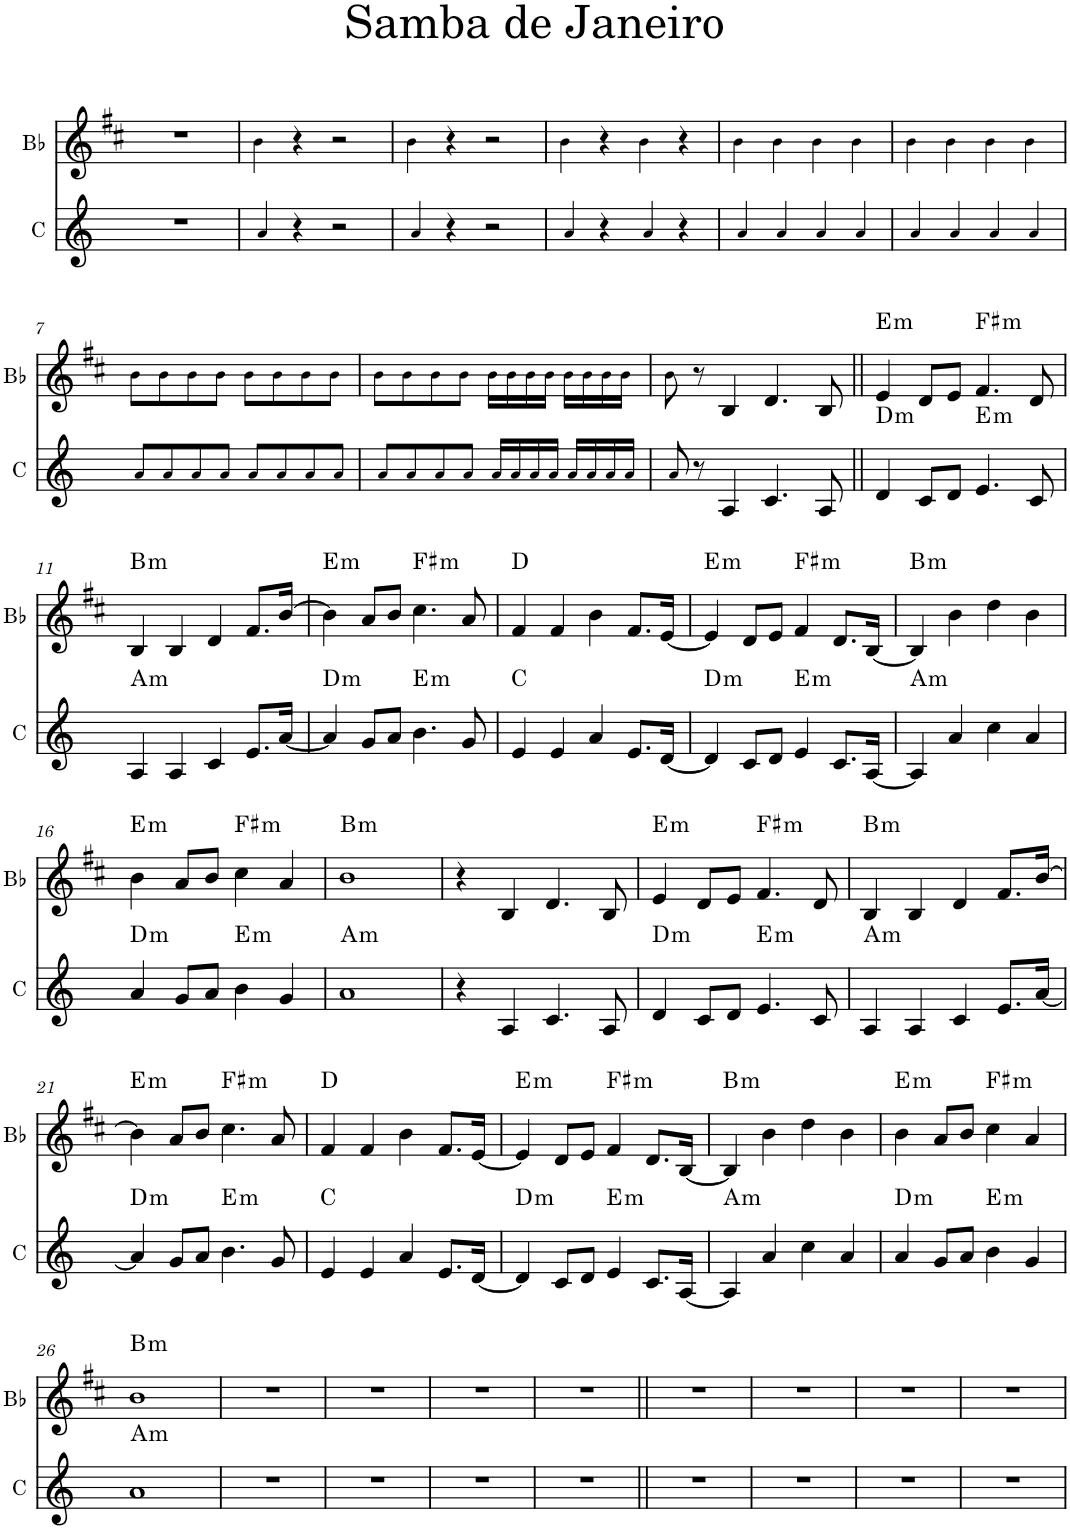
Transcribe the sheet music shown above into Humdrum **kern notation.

**kern	**harte	**kern	**harte
*part2	*part2	*part1	*part1
*staff2	*	*staff1	*
*I"C	*	*I"Bb	*
*I'C	*	*I'Bb	*
*clefG2	*	*clefG2	*
*	*	*Trd1c2	*
*k[]	*	*k[f#c#]	*
=1	=1	=1	=1
1r	.	1r	.
=2	=2	=2	=2
4a!/	.	4b!\	.
4r	.	4r	.
2r	.	2r	.
=3	=3	=3	=3
4a!/	.	4b!\	.
4r	.	4r	.
2r	.	2r	.
=4	=4	=4	=4
4a!/	.	4b!\	.
4r	.	4r	.
4a!/	.	4b!\	.
4r	.	4r	.
=5	=5	=5	=5
4a!/	.	4b!\	.
4a!/	.	4b!\	.
4a!/	.	4b!\	.
4a!/	.	4b!\	.
=6	=6	=6	=6
4a!/	.	4b!\	.
4a!/	.	4b!\	.
4a!/	.	4b!\	.
4a!/	.	4b!\	.
!!LO:LB:g=z
=7	=7	=7	=7
8a!/L	.	8b!\L	.
8a!/	.	8b!\	.
8a!/	.	8b!\	.
8a!/J	.	8b!\J	.
8a!/L	.	8b!\L	.
8a!/	.	8b!\	.
8a!/	.	8b!\	.
8a!/J	.	8b!\J	.
=8	=8	=8	=8
8a!/L	.	8b!\L	.
8a!/	.	8b!\	.
8a!/	.	8b!\	.
8a!/J	.	8b!\J	.
16a!/LL	.	16b!\LL	.
16a!/	.	16b!\	.
16a!/	.	16b!\	.
16a!/JJ	.	16b!\JJ	.
16a!/LL	.	16b!\LL	.
16a!/	.	16b!\	.
16a!/	.	16b!\	.
16a!/JJ	.	16b!\JJ	.
=9	=9	=9	=9
8a!/	.	8b!\	.
8r	.	8r	.
4A/	.	4B/	.
4.c/	.	4.d/	.
8A/	.	8B/	.
=10||	=10||	=10||	=10||
!	!LO:H:kt=m	!	!LO:H:kt=m
4d/	D:min	4e/	E:min
8c/L	.	8d/L	.
8d/J	.	8e/J	.
!	!LO:H:kt=m	!	!LO:H:kt=m
4.e/	E:min	4.f#/	F#:min
8c/	.	8d/	.
!!LO:LB:g=z
=11	=11	=11	=11
!	!LO:H:kt=m	!	!LO:H:kt=m
4A/	A:min	4B/	B:min
4A/	.	4B/	.
4c/	.	4d/	.
8.e/L	.	8.f#/L	.
[16a/Jk	.	[16b/Jk	.
=12	=12	=12	=12
!	!LO:H:kt=m	!	!LO:H:kt=m
4a/]	D:min	4b\]	E:min
8g/L	.	8a/L	.
8a/J	.	8b/J	.
!	!LO:H:kt=m	!	!LO:H:kt=m
4.b\	E:min	4.cc#\	F#:min
8g/	.	8a/	.
=13	=13	=13	=13
4e/	C:maj	4f#/	D:maj
4e/	.	4f#/	.
4a/	.	4b\	.
8.e/L	.	8.f#/L	.
[16d/Jk	.	[16e/Jk	.
=14	=14	=14	=14
!	!LO:H:kt=m	!	!LO:H:kt=m
4d/]	D:min	4e/]	E:min
8c/L	.	8d/L	.
8d/J	.	8e/J	.
!	!LO:H:kt=m	!	!LO:H:kt=m
4e/	E:min	4f#/	F#:min
8.c/L	.	8.d/L	.
[16A/Jk	.	[16B/Jk	.
=15	=15	=15	=15
!	!LO:H:kt=m	!	!LO:H:kt=m
4A/]	A:min	4B/]	B:min
4a/	.	4b\	.
4cc\	.	4dd\	.
4a/	.	4b\	.
!!LO:LB:g=z
=16	=16	=16	=16
!	!LO:H:kt=m	!	!LO:H:kt=m
4a/	D:min	4b\	E:min
8g/L	.	8a/L	.
8a/J	.	8b/J	.
!	!LO:H:kt=m	!	!LO:H:kt=m
4b\	E:min	4cc#\	F#:min
4g/	.	4a/	.
=17	=17	=17	=17
!	!LO:H:kt=m	!	!LO:H:kt=m
1a	A:min	1b	B:min
=18	=18	=18	=18
4r	.	4r	.
4A/	.	4B/	.
4.c/	.	4.d/	.
8A/	.	8B/	.
=19	=19	=19	=19
!	!LO:H:kt=m	!	!LO:H:kt=m
4d/	D:min	4e/	E:min
8c/L	.	8d/L	.
8d/J	.	8e/J	.
!	!LO:H:kt=m	!	!LO:H:kt=m
4.e/	E:min	4.f#/	F#:min
8c/	.	8d/	.
=20	=20	=20	=20
!	!LO:H:kt=m	!	!LO:H:kt=m
4A/	A:min	4B/	B:min
4A/	.	4B/	.
4c/	.	4d/	.
8.e/L	.	8.f#/L	.
[16a/Jk	.	[16b/Jk	.
!!LO:LB:g=z
=21	=21	=21	=21
!	!LO:H:kt=m	!	!LO:H:kt=m
4a/]	D:min	4b\]	E:min
8g/L	.	8a/L	.
8a/J	.	8b/J	.
!	!LO:H:kt=m	!	!LO:H:kt=m
4.b\	E:min	4.cc#\	F#:min
8g/	.	8a/	.
=22	=22	=22	=22
4e/	C:maj	4f#/	D:maj
4e/	.	4f#/	.
4a/	.	4b\	.
8.e/L	.	8.f#/L	.
[16d/Jk	.	[16e/Jk	.
=23	=23	=23	=23
!	!LO:H:kt=m	!	!LO:H:kt=m
4d/]	D:min	4e/]	E:min
8c/L	.	8d/L	.
8d/J	.	8e/J	.
!	!LO:H:kt=m	!	!LO:H:kt=m
4e/	E:min	4f#/	F#:min
8.c/L	.	8.d/L	.
[16A/Jk	.	[16B/Jk	.
=24	=24	=24	=24
!	!LO:H:kt=m	!	!LO:H:kt=m
4A/]	A:min	4B/]	B:min
4a/	.	4b\	.
4cc\	.	4dd\	.
4a/	.	4b\	.
=25	=25	=25	=25
!	!LO:H:kt=m	!	!LO:H:kt=m
4a/	D:min	4b\	E:min
8g/L	.	8a/L	.
8a/J	.	8b/J	.
!	!LO:H:kt=m	!	!LO:H:kt=m
4b\	E:min	4cc#\	F#:min
4g/	.	4a/	.
!!LO:LB:g=z
=26	=26	=26	=26
!	!LO:H:kt=m	!	!LO:H:kt=m
1a	A:min	1b	B:min
=27	=27	=27	=27
1r	.	1r	.
=28	=28	=28	=28
1r	.	1r	.
=29	=29	=29	=29
1r	.	1r	.
=30	=30	=30	=30
1r	.	1r	.
=31||	=31||	=31||	=31||
1r	.	1r	.
=32	=32	=32	=32
1r	.	1r	.
=33	=33	=33	=33
1r	.	1r	.
=34	=34	=34	=34
1r	.	1r	.
=	=	=	=
*-	*-	*-	*-
